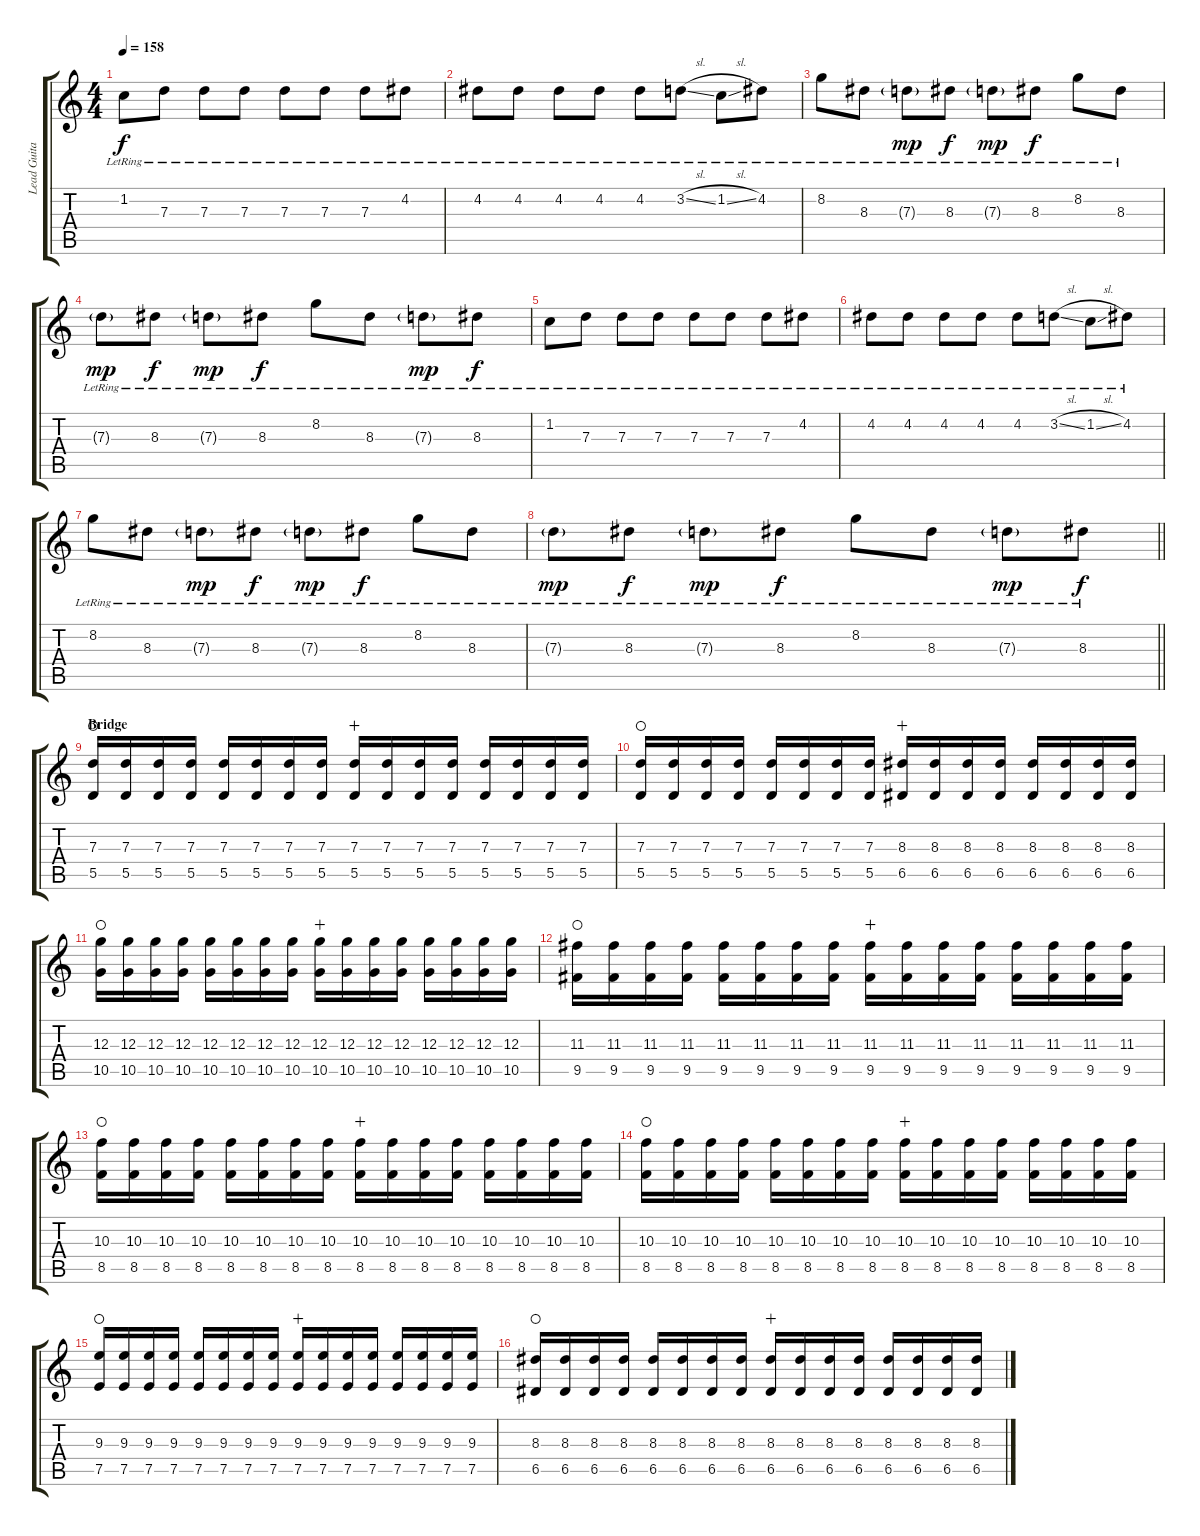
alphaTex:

\track ("Lead Guitar" "Lead Guita") {instrument overdrivenguitar}
\staff {score tabs}
\tuning (E4 B3 G3 D3 A2 D2) {hide}
\ts (4 4)
\tempo 158
\clef g2
\ks c
1.2{lr}.8{dy f} 7.3{lr}.8 7.3{lr}.8 7.3{lr}.8 7.3{lr}.8 7.3{lr}.8 7.3{lr}.8 4.2{lr}.8 |
4.2{lr}.8 4.2{lr}.8 4.2{lr}.8 4.2{lr}.8 4.2{lr}.8 3.2{sl lr}.8 1.2{sl lr}.8 4.2{lr}.8 |
8.2{lr}.8 8.3{lr}.8 7.3{g lr}.8{dy mp} 8.3{lr}.8{dy f} 7.3{g lr}.8{dy mp} 8.3{lr}.8{dy f} 8.2{lr}.8 8.3{lr}.8 |
7.3{g lr}.8{dy mp} 8.3{lr}.8{dy f} 7.3{g lr}.8{dy mp} 8.3{lr}.8{dy f} 8.2{lr}.8 8.3{lr}.8 7.3{g lr}.8{dy mp} 8.3{lr}.8{dy f} |
1.2{lr}.8 7.3{lr}.8 7.3{lr}.8 7.3{lr}.8 7.3{lr}.8 7.3{lr}.8 7.3{lr}.8 4.2{lr}.8 |
4.2{lr}.8 4.2{lr}.8 4.2{lr}.8 4.2{lr}.8 4.2{lr}.8 3.2{sl lr}.8 1.2{sl lr}.8 4.2{lr}.8 |
8.2{lr}.8 8.3{lr}.8 7.3{g lr}.8{dy mp} 8.3{lr}.8{dy f} 7.3{g lr}.8{dy mp} 8.3{lr}.8{dy f} 8.2{lr}.8 8.3{lr}.8 |
\barLineRight lightlight
7.3{g lr}.8{dy mp} 8.3{lr}.8{dy f} 7.3{g lr}.8{dy mp} 8.3{lr}.8{dy f} 8.2{lr}.8 8.3{lr}.8 7.3{g lr}.8{dy mp} 8.3{lr}.8{dy f} |
\section ("" "Bridge")
(7.3 5.5).16{waho} (7.3 5.5).16 (7.3 5.5).16 (7.3 5.5).16 (7.3 5.5).16 (7.3 5.5).16 (7.3 5.5).16 (7.3 5.5).16 (7.3 5.5).16{wahc} (7.3 5.5).16 (7.3 5.5).16 (7.3 5.5).16 (7.3 5.5).16 (7.3 5.5).16 (7.3 5.5).16 (7.3 5.5).16 |
(7.3 5.5).16{waho} (7.3 5.5).16 (7.3 5.5).16 (7.3 5.5).16 (7.3 5.5).16 (7.3 5.5).16 (7.3 5.5).16 (7.3 5.5).16 (8.3 6.5).16{wahc} (8.3 6.5).16 (8.3 6.5).16 (8.3 6.5).16 (8.3 6.5).16 (8.3 6.5).16 (8.3 6.5).16 (8.3 6.5).16 |
(12.3 10.5).16{waho} (12.3 10.5).16 (12.3 10.5).16 (12.3 10.5).16 (12.3 10.5).16 (12.3 10.5).16 (12.3 10.5).16 (12.3 10.5).16 (12.3 10.5).16{wahc} (12.3 10.5).16 (12.3 10.5).16 (12.3 10.5).16 (12.3 10.5).16 (12.3 10.5).16 (12.3 10.5).16 (12.3 10.5).16 |
(11.3 9.5).16{waho} (11.3 9.5).16 (11.3 9.5).16 (11.3 9.5).16 (11.3 9.5).16 (11.3 9.5).16 (11.3 9.5).16 (11.3 9.5).16 (11.3 9.5).16{wahc} (11.3 9.5).16 (11.3 9.5).16 (11.3 9.5).16 (11.3 9.5).16 (11.3 9.5).16 (11.3 9.5).16 (11.3 9.5).16 |
(10.3 8.5).16{waho} (10.3 8.5).16 (10.3 8.5).16 (10.3 8.5).16 (10.3 8.5).16 (10.3 8.5).16 (10.3 8.5).16 (10.3 8.5).16 (10.3 8.5).16{wahc} (10.3 8.5).16 (10.3 8.5).16 (10.3 8.5).16 (10.3 8.5).16 (10.3 8.5).16 (10.3 8.5).16 (10.3 8.5).16 |
(10.3 8.5).16{waho} (10.3 8.5).16 (10.3 8.5).16 (10.3 8.5).16 (10.3 8.5).16 (10.3 8.5).16 (10.3 8.5).16 (10.3 8.5).16 (10.3 8.5).16{wahc} (10.3 8.5).16 (10.3 8.5).16 (10.3 8.5).16 (10.3 8.5).16 (10.3 8.5).16 (10.3 8.5).16 (10.3 8.5).16 |
(9.3 7.5).16{waho} (9.3 7.5).16 (9.3 7.5).16 (9.3 7.5).16 (9.3 7.5).16 (9.3 7.5).16 (9.3 7.5).16 (9.3 7.5).16 (9.3 7.5).16{wahc} (9.3 7.5).16 (9.3 7.5).16 (9.3 7.5).16 (9.3 7.5).16 (9.3 7.5).16 (9.3 7.5).16 (9.3 7.5).16 |
(8.3 6.5).16{waho} (8.3 6.5).16 (8.3 6.5).16 (8.3 6.5).16 (8.3 6.5).16 (8.3 6.5).16 (8.3 6.5).16 (8.3 6.5).16 (8.3 6.5).16{wahc} (8.3 6.5).16 (8.3 6.5).16 (8.3 6.5).16 (8.3 6.5).16 (8.3 6.5).16 (8.3 6.5).16 (8.3 6.5).16
